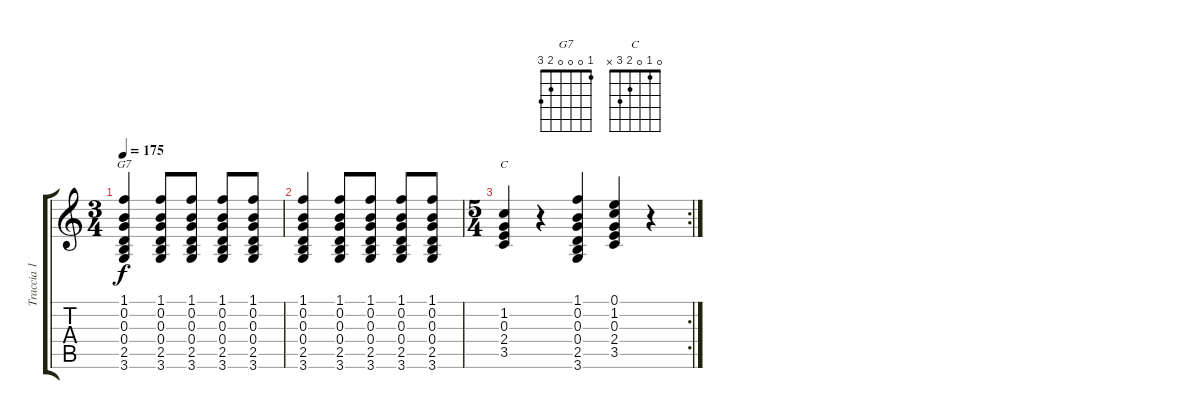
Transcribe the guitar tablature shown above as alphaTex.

\track ("Traccia 1" "Traccia 1") {instrument acousticguitarnylon}
\staff {score tabs}
\tuning (E4 B3 G3 D3 A2 E2) {hide}
\chord ("G7" 1 0 0 0 2 3)
\chord ("C" 0 1 0 2 3 x)
\ts (3 4)
\tempo 175
\clef g2
\ks c
(1.1 0.2 0.3 0.4 2.5 3.6).4{ch "G7" dy f} (1.1 0.2 0.3 0.4 2.5 3.6).8 (1.1 0.2 0.3 0.4 2.5 3.6).8 (1.1 0.2 0.3 0.4 2.5 3.6).8 (1.1 0.2 0.3 0.4 2.5 3.6).8 |
(1.1 0.2 0.3 0.4 2.5 3.6).4 (1.1 0.2 0.3 0.4 2.5 3.6).8 (1.1 0.2 0.3 0.4 2.5 3.6).8 (1.1 0.2 0.3 0.4 2.5 3.6).8 (1.1 0.2 0.3 0.4 2.5 3.6).8 |
\rc 2
\ts (5 4)
(1.2 0.3 2.4 3.5).4{ch "C"} r.4 (1.1 0.2 0.3 0.4 2.5 3.6).4 (0.1 1.2 0.3 2.4 3.5).4 r.4
